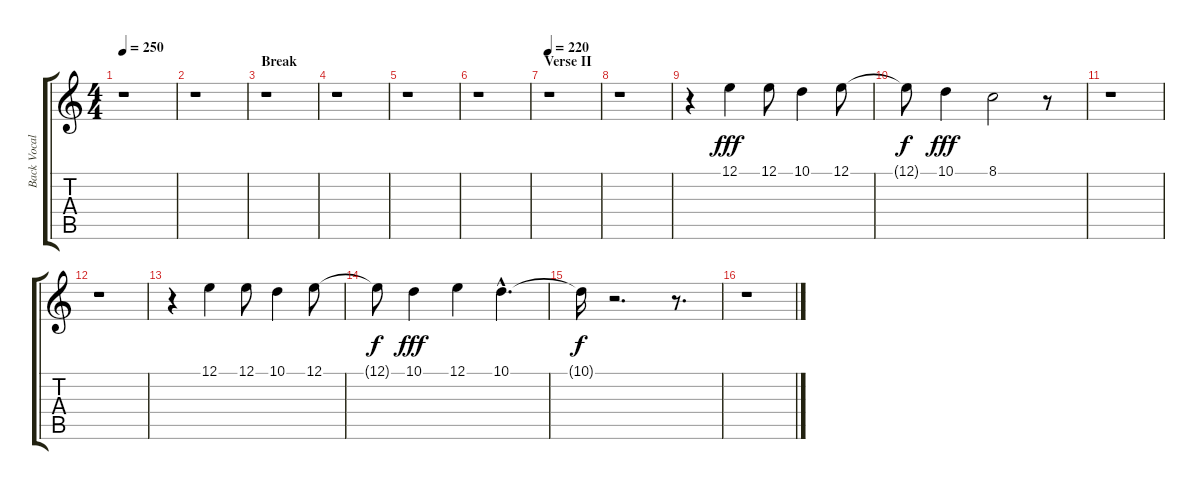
\track ("Back Vocal" "Back Vocal") {instrument piccolo}
\staff {score tabs}
\tuning (E4 B3 G3 D3 A2 E2) {hide}
\ts (4 4)
\tempo 250
\clef g2
\ks c
r.1{dy fff} |
r.1 |
\section ("" "Break")
r.1 |
r.1 |
r.1 |
r.1 |
\section ("" "Verse II")
\tempo 220
r.1 |
r.1 |
r.4 12.1.4 12.1.8 10.1.4 12.1.8 |
12.1{t}.8{dy f} 10.1.4{dy fff} 8.1.2 r.8 |
r.1 |
r.1 |
r.4 12.1.4 12.1.8 10.1.4 12.1.8 |
12.1{t}.8{dy f} 10.1.4{dy fff} 12.1.4 10.1{hac}.4{d} |
10.1{t}.16{dy f} r.2{d} r.8{d} |
r.1
